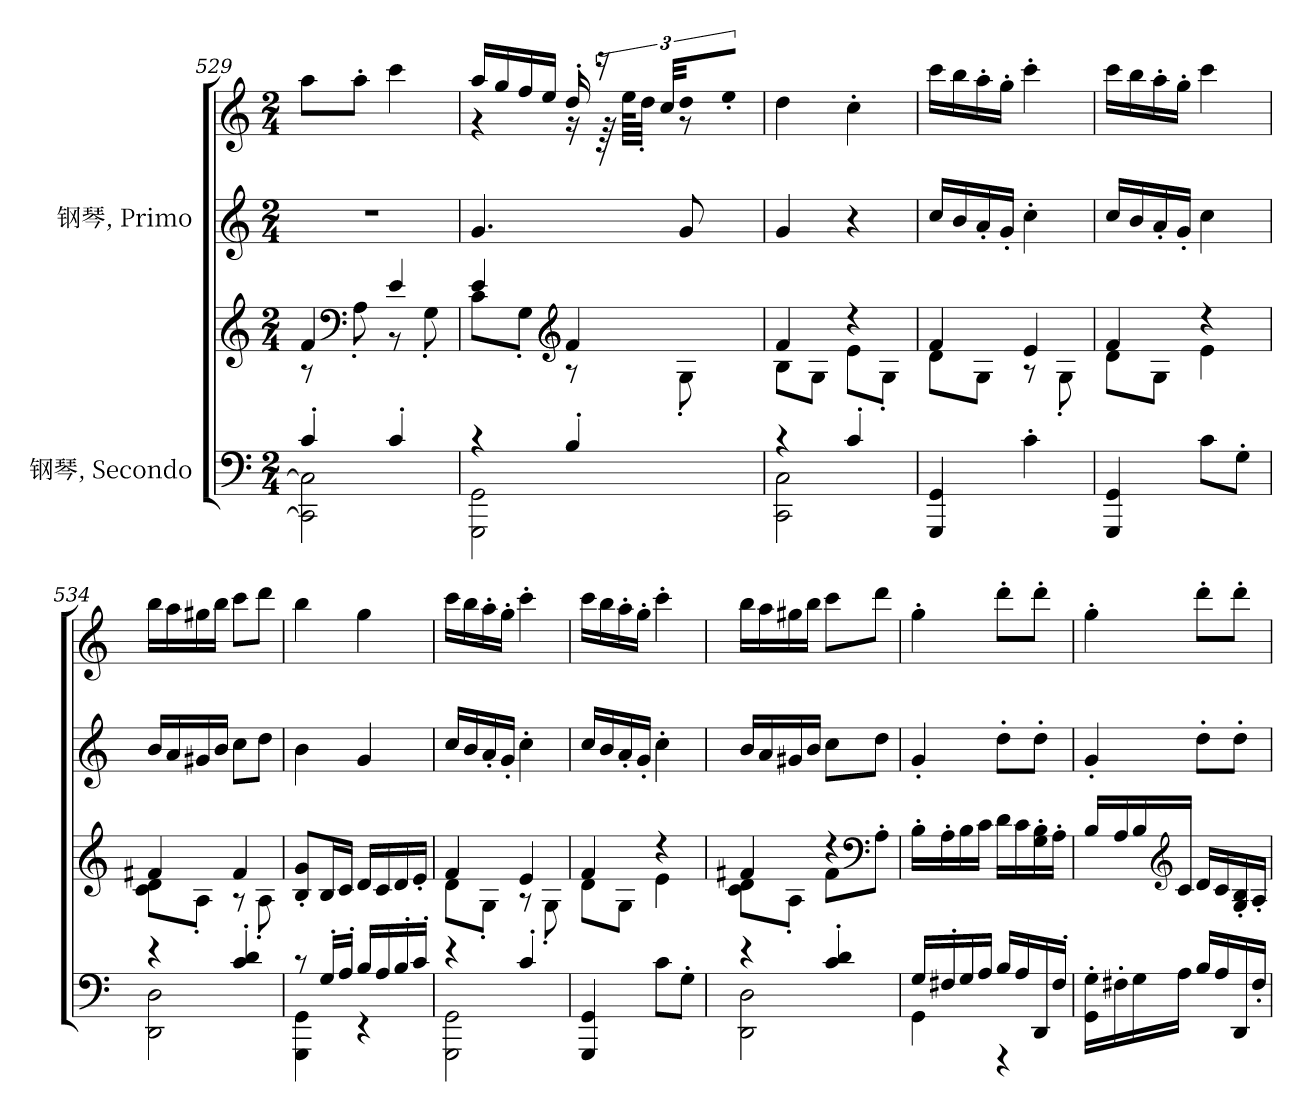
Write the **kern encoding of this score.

**kern	**kern	**kern	**kern
*part2	*part2	*part1	*part1
*staff4	*staff3	*staff2	*staff1
*I"钢琴, Secondo	*	*I"钢琴, Primo	*
!!LO:LB:g=z
*clefF4	*clefG2	*clefG2	*clefG2
*k[]	*k[]	*k[]	*k[]
*M2/4	*M2/4	*M2/4	*M2/4
=529	=529	=529	=529
*^	*^	*	*
4c'/	2CC\] 2C\]	4f/	8r	2r	8aa\L
*	*	*clefF4	*	*	*
.	.	.	8A'\	.	8aa'\J
4c'/	.	4e/	8r	.	4ccc\
.	.	.	8G'\	.	.
=530	=530	=530	=530	=530	=530
*	*	*	*	*	*^
4r	2GGG\ 2GG\	4e/	8c\L	4.g/	16aa/LL	4r
.	.	.	.	.	16gg/	.
.	.	.	8G'\J	.	16ff/	.
.	.	.	.	.	16ee/JJ	.
*	*	*clefG2	*	*	*	*
4B'/	.	4f/	8r	.	16dd'/	16r
.	.	.	.	.	24r	64r
.	.	.	.	.	.	64ee\KLLL
.	.	.	.	.	.	32dd'\JJJ
.	.	.	.	.	48cc/KLL	.
.	.	.	8G'\	8g/	16dd/	8r
.	.	.	.	.	16ee'/JJ	.
*	*	*	*	*	*v	*v
=531	=531	=531	=531	=531	=531
4r	2CC\ 2C\	4f/	8B\L	4g/	4dd\
.	.	.	8G\J	.	.
4c'/	.	4r	8e\L	4r	4cc'\
.	.	.	8G'\J	.	.
*v	*v	*	*	*	*
=532	=532	=532	=532	=532
4GGG/ 4GG/	4f/	8d\L	16cc/LL	16ccc\LL
.	.	.	16b/	16bb\
.	.	8G\J	16a'/	16aa'\
.	.	.	16g'/JJ	16gg'\JJ
4c'\	4e/	8r	4cc'\	4ccc'\
.	.	8G'\	.	.
=533	=533	=533	=533	=533
4GGG/ 4GG/	4f/	8d\L	16cc/LL	16ccc\LL
.	.	.	16b/	16bb\
.	.	8G\J	16a'/	16aa'\
.	.	.	16g'/JJ	16gg'\JJ
8c\L	4r	4e\	4cc\	4ccc\
8G'\J	.	.	.	.
!!LO:LB:g=z
=534	=534	=534	=534	=534
*^	*	*	*	*
4r	2DD\ 2D\	4f#X/	8c\ 8d\L	16b/LL	16bb\LL
.	.	.	.	16a/	16aa\
.	.	.	8A'\J	16g#X/	16gg#X\
.	.	.	.	16b/JJ	16bb\JJ
4c/' 4d/'	.	4f#/	8r	8cc\L	8ccc\L
.	.	.	8A'\	8dd\J	8ddd\J
*	*	*v	*v	*	*
=535	=535	=535	=535	=535
8r	4GGG\ 4GG\	8B/' 8g/'L	4b\	4bb\
16G'/LL	.	16B/L	.	.
16A'/JJ	.	16c/JJ	.	.
16B/LL	4r	16d/LL	4g/	4gg\
16A/	.	16c/	.	.
16B'/	.	16d/	.	.
16c'/JJ	.	16e'/JJ	.	.
=536	=536	=536	=536	=536
*	*	*^	*	*
4r	2GGG\ 2GG\	4f/	8d\L	16cc/LL	16ccc\LL
.	.	.	.	16b/	16bb\
.	.	.	8G'\J	16a'/	16aa'\
.	.	.	.	16g'/JJ	16gg'\JJ
4c'/	.	4e/	8r	4cc'\	4ccc'\
.	.	.	8G'\	.	.
*v	*v	*	*	*	*
=537	=537	=537	=537	=537
4GGG/ 4GG/	4f/	8d\L	16cc/LL	16ccc\LL
.	.	.	16b/	16bb\
.	.	8G\J	16a'/	16aa'\
.	.	.	16g'/JJ	16gg'\JJ
8c\L	4r	4e\	4cc'\	4ccc'\
8G'\J	.	.	.	.
!!LO:PB:g=z
=538	=538	=538	=538	=538
*^	*	*	*	*
4r	2DD\ 2D\	4f#X/	8c\ 8d\L	16b/LL	16bb\LL
.	.	.	.	16a/	16aa\
.	.	.	8A'\J	16g#X/	16gg#X\
.	.	.	.	16b/JJ	16bb\JJ
4c/' 4d/'	.	4r	8f#\L	8cc\L	8ccc\L
*	*	*clefF4	*	*	*
.	.	.	8A'\J	8dd\J	8ddd\J
*	*	*v	*v	*	*
=539	=539	=539	=539	=539
16G/LL	4GG\	16B'\LL	4g'/	4gg'\
16F#X'/	.	16A'\	.	.
16G/	.	16B\	.	.
16A/JJ	.	16c\JJ	.	.
16B/LL	4r	16d\LL	8dd'\L	8ddd'\L
16A/	.	16c\	.	.
16DD/	.	16G\' 16B\'	8dd'\J	8ddd'\J
16F#'/JJ	.	16A'\JJ	.	.
*v	*v	*	*	*
=540	=540	=540	=540
16GG\' 16G\'LL	16B/LL	4g'/	4gg'\
16F#X'\	16A/	.	.
16G\	16B/	.	.
*	*clefG2	*	*
16A\JJ	16c/JJ	.	.
16B/LL	16d/LL	8dd'\L	8ddd'\L
16A/	16c/	.	.
16DD/	16G/' 16B/'	8dd'\J	8ddd'\J
16F#'/JJ	16A'/JJ	.	.
=	=	=	=
*-	*-	*-	*-
